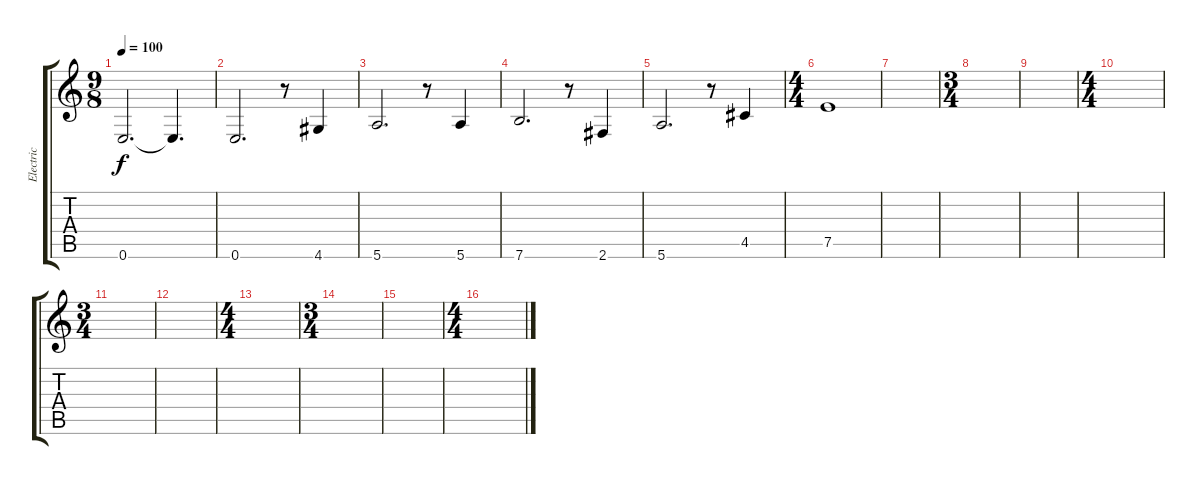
\track ("Electric" "Electric") {instrument overdrivenguitar}
\staff {score tabs}
\tuning (E4 B3 G3 D3 A2 E2) {hide}
\ts (9 8)
\tempo 100
\clef g2
\ks c
0.6.2{d dy f} 0.6{t}.4{d} |
0.6.2{d} r.8 4.6.4 |
5.6.2{d} r.8 5.6.4 |
7.6.2{d} r.8 2.6.4 |
5.6.2{d} r.8 4.5.4 |
\ts (4 4)
7.5.1 |
|
\ts (3 4)
|
|
\ts (4 4)
|
\ts (3 4)
|
|
\ts (4 4)
|
\ts (3 4)
|
|
\ts (4 4)
